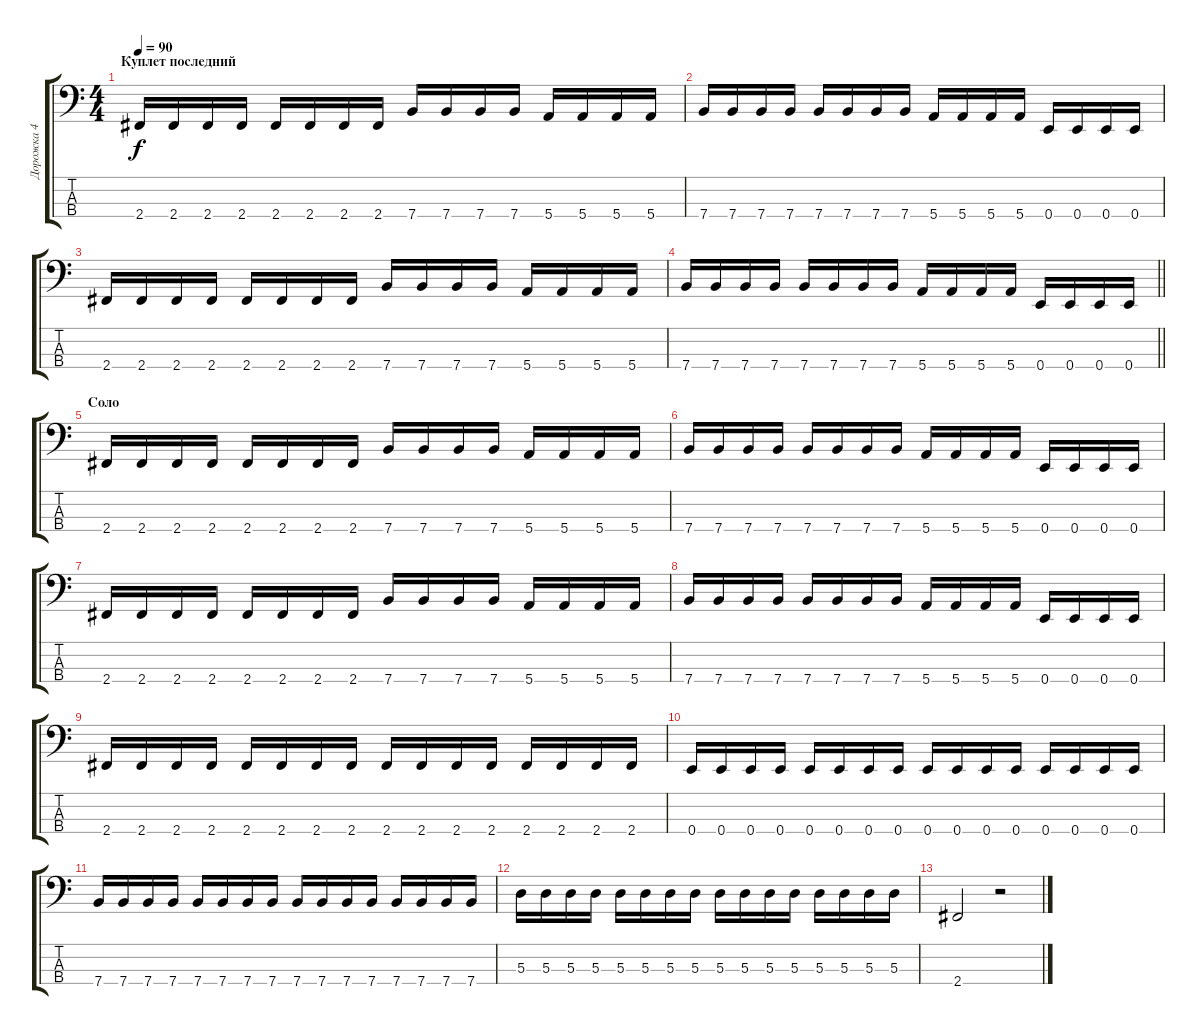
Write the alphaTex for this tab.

\track ("Дорожка 4" "Дорожка 4") {instrument electricbassfinger}
\staff {score tabs}
\tuning (G2 D2 A1 E1) {hide}
\ts (4 4)
\section ("" "Куплет последний")
\tempo 90
\clef f4
\ks c
2.4.16{dy f} 2.4.16 2.4.16 2.4.16 2.4.16 2.4.16 2.4.16 2.4.16 7.4.16 7.4.16 7.4.16 7.4.16 5.4.16 5.4.16 5.4.16 5.4.16 |
7.4.16 7.4.16 7.4.16 7.4.16 7.4.16 7.4.16 7.4.16 7.4.16 5.4.16 5.4.16 5.4.16 5.4.16 0.4.16 0.4.16 0.4.16 0.4.16 |
2.4.16 2.4.16 2.4.16 2.4.16 2.4.16 2.4.16 2.4.16 2.4.16 7.4.16 7.4.16 7.4.16 7.4.16 5.4.16 5.4.16 5.4.16 5.4.16 |
\barLineRight lightlight
7.4.16 7.4.16 7.4.16 7.4.16 7.4.16 7.4.16 7.4.16 7.4.16 5.4.16 5.4.16 5.4.16 5.4.16 0.4.16 0.4.16 0.4.16 0.4.16 |
\section ("" "Соло")
2.4.16 2.4.16 2.4.16 2.4.16 2.4.16 2.4.16 2.4.16 2.4.16 7.4.16 7.4.16 7.4.16 7.4.16 5.4.16 5.4.16 5.4.16 5.4.16 |
7.4.16 7.4.16 7.4.16 7.4.16 7.4.16 7.4.16 7.4.16 7.4.16 5.4.16 5.4.16 5.4.16 5.4.16 0.4.16 0.4.16 0.4.16 0.4.16 |
2.4.16 2.4.16 2.4.16 2.4.16 2.4.16 2.4.16 2.4.16 2.4.16 7.4.16 7.4.16 7.4.16 7.4.16 5.4.16 5.4.16 5.4.16 5.4.16 |
7.4.16 7.4.16 7.4.16 7.4.16 7.4.16 7.4.16 7.4.16 7.4.16 5.4.16 5.4.16 5.4.16 5.4.16 0.4.16 0.4.16 0.4.16 0.4.16 |
2.4.16 2.4.16 2.4.16 2.4.16 2.4.16 2.4.16 2.4.16 2.4.16 2.4.16 2.4.16 2.4.16 2.4.16 2.4.16 2.4.16 2.4.16 2.4.16 |
0.4.16 0.4.16 0.4.16 0.4.16 0.4.16 0.4.16 0.4.16 0.4.16 0.4.16 0.4.16 0.4.16 0.4.16 0.4.16 0.4.16 0.4.16 0.4.16 |
7.4.16 7.4.16 7.4.16 7.4.16 7.4.16 7.4.16 7.4.16 7.4.16 7.4.16 7.4.16 7.4.16 7.4.16 7.4.16 7.4.16 7.4.16 7.4.16 |
5.3.16 5.3.16 5.3.16 5.3.16 5.3.16 5.3.16 5.3.16 5.3.16 5.3.16 5.3.16 5.3.16 5.3.16 5.3.16 5.3.16 5.3.16 5.3.16 |
2.4.2 r.2
